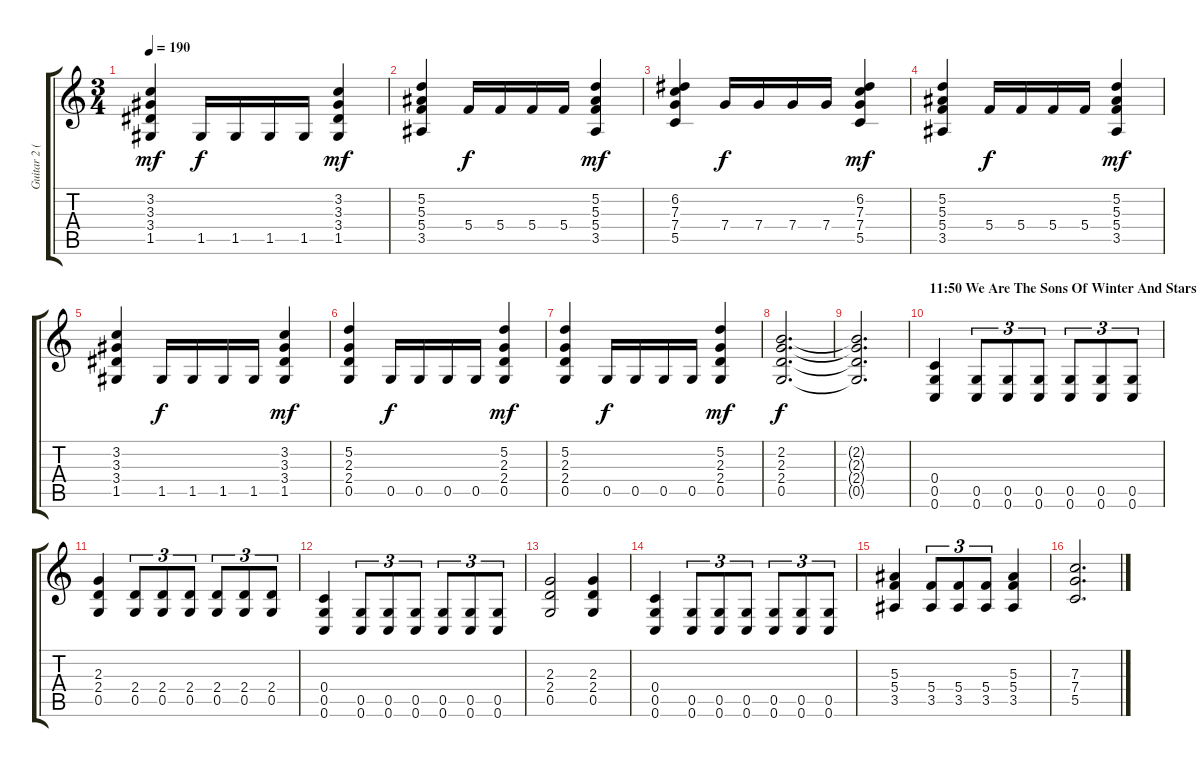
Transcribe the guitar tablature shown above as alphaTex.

\track ("Guitar 2 (Jari)" "Guitar 2 (") {instrument distortionguitar}
\staff {score tabs}
\tuning (D4 A3 F3 C3 G2 C2) {hide}
\ts (3 4)
\tempo 190
\clef g2
\ks c
(3.2 3.3 3.4 1.5).4{dy mf} 1.5.16{dy f} 1.5.16 1.5.16 1.5.16 (3.2 3.3 3.4 1.5).4{dy mf} |
(5.2 5.3 5.4 3.5).4 5.4.16{dy f} 5.4.16 5.4.16 5.4.16 (5.2 5.3 5.4 3.5).4{dy mf} |
(6.2 7.3 7.4 5.5).4 7.4.16{dy f} 7.4.16 7.4.16 7.4.16 (6.2 7.3 7.4 5.5).4{dy mf} |
(5.2 5.3 5.4 3.5).4 5.4.16{dy f} 5.4.16 5.4.16 5.4.16 (5.2 5.3 5.4 3.5).4{dy mf} |
(3.2 3.3 3.4 1.5).4 1.5.16{dy f} 1.5.16 1.5.16 1.5.16 (3.2 3.3 3.4 1.5).4{dy mf} |
(5.2 2.3 2.4 0.5).4 0.5.16{dy f} 0.5.16 0.5.16 0.5.16 (5.2 2.3 2.4 0.5).4{dy mf} |
(5.2 2.3 2.4 0.5).4 0.5.16{dy f} 0.5.16 0.5.16 0.5.16 (5.2 2.3 2.4 0.5).4{dy mf} |
(2.2 2.3 2.4 0.5).2{d dy f} |
(2.2{t} 2.3{t} 2.4{t} 0.5{t}).2{d} |
\section ("" "11:50 We Are The Sons Of Winter And Stars (Male non-Jari choir)")
(0.4 0.5 0.6).4 (0.5 0.6).8{tu (3 2)} (0.5 0.6).8{tu (3 2)} (0.5 0.6).8{tu (3 2)} (0.5 0.6).8{tu (3 2)} (0.5 0.6).8{tu (3 2)} (0.5 0.6).8{tu (3 2)} |
(2.3 2.4 0.5).4 (2.4 0.5).8{tu (3 2)} (2.4 0.5).8{tu (3 2)} (2.4 0.5).8{tu (3 2)} (2.4 0.5).8{tu (3 2)} (2.4 0.5).8{tu (3 2)} (2.4 0.5).8{tu (3 2)} |
(0.4 0.5 0.6).4 (0.5 0.6).8{tu (3 2)} (0.5 0.6).8{tu (3 2)} (0.5 0.6).8{tu (3 2)} (0.5 0.6).8{tu (3 2)} (0.5 0.6).8{tu (3 2)} (0.5 0.6).8{tu (3 2)} |
(2.3 2.4 0.5).2 (2.3 2.4 0.5).4 |
(0.4 0.5 0.6).4 (0.5 0.6).8{tu (3 2)} (0.5 0.6).8{tu (3 2)} (0.5 0.6).8{tu (3 2)} (0.5 0.6).8{tu (3 2)} (0.5 0.6).8{tu (3 2)} (0.5 0.6).8{tu (3 2)} |
(5.3 5.4 3.5).4 (5.4 3.5).8{tu (3 2)} (5.4 3.5).8{tu (3 2)} (5.4 3.5).8{tu (3 2)} (5.3 5.4 3.5).4 |
(7.3 7.4 5.5).2{d}
